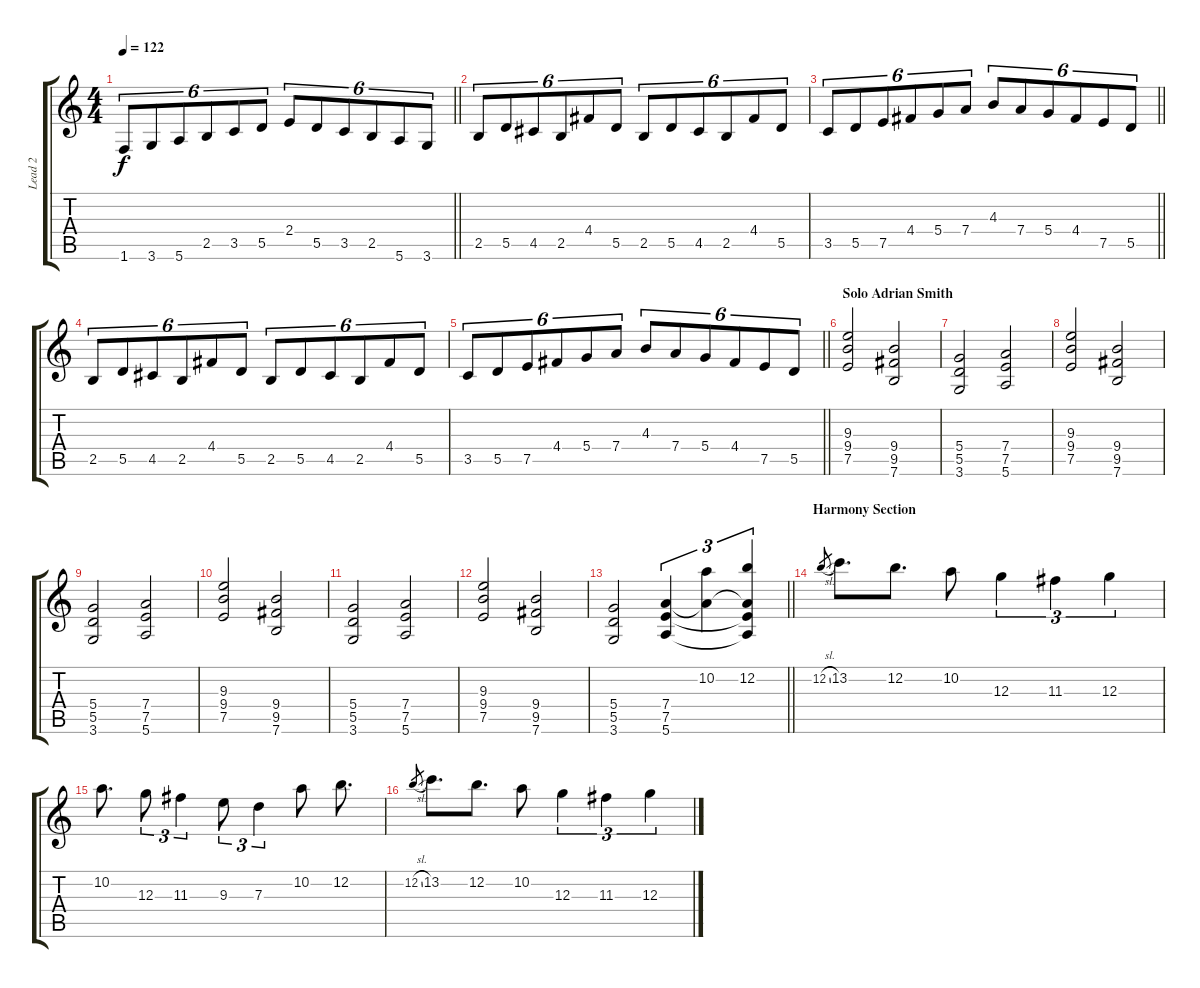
\track ("Lead 2" "Lead 2") {instrument distortionguitar}
\staff {score tabs}
\tuning (E4 B3 G3 D3 A2 E2) {hide}
\ts (4 4)
\tempo 122
\clef g2
\barLineRight lightlight
\ks c
1.6.8{tu (6 4) dy f} 3.6.8{tu (6 4)} 5.6.8{tu (6 4)} 2.5.8{tu (6 4)} 3.5.8{tu (6 4)} 5.5.8{tu (6 4)} 2.4.8{tu (6 4)} 5.5.8{tu (6 4)} 3.5.8{tu (6 4)} 2.5.8{tu (6 4)} 5.6.8{tu (6 4)} 3.6.8{tu (6 4)} |
2.5.8{tu (6 4)} 5.5.8{tu (6 4)} 4.5.8{tu (6 4)} 2.5.8{tu (6 4)} 4.4.8{tu (6 4)} 5.5.8{tu (6 4)} 2.5.8{tu (6 4)} 5.5.8{tu (6 4)} 4.5.8{tu (6 4)} 2.5.8{tu (6 4)} 4.4.8{tu (6 4)} 5.5.8{tu (6 4)} |
\barLineRight lightlight
3.5.8{tu (6 4)} 5.5.8{tu (6 4)} 7.5.8{tu (6 4)} 4.4.8{tu (6 4)} 5.4.8{tu (6 4)} 7.4.8{tu (6 4)} 4.3.8{tu (6 4)} 7.4.8{tu (6 4)} 5.4.8{tu (6 4)} 4.4.8{tu (6 4)} 7.5.8{tu (6 4)} 5.5.8{tu (6 4)} |
2.5.8{tu (6 4)} 5.5.8{tu (6 4)} 4.5.8{tu (6 4)} 2.5.8{tu (6 4)} 4.4.8{tu (6 4)} 5.5.8{tu (6 4)} 2.5.8{tu (6 4)} 5.5.8{tu (6 4)} 4.5.8{tu (6 4)} 2.5.8{tu (6 4)} 4.4.8{tu (6 4)} 5.5.8{tu (6 4)} |
\barLineRight lightlight
3.5.8{tu (6 4)} 5.5.8{tu (6 4)} 7.5.8{tu (6 4)} 4.4.8{tu (6 4)} 5.4.8{tu (6 4)} 7.4.8{tu (6 4)} 4.3.8{tu (6 4)} 7.4.8{tu (6 4)} 5.4.8{tu (6 4)} 4.4.8{tu (6 4)} 7.5.8{tu (6 4)} 5.5.8{tu (6 4)} |
\section ("" "Solo Adrian Smith")
(9.3 9.4 7.5).2 (9.4 9.5 7.6).2 |
(5.4 5.5 3.6).2 (7.4 7.5 5.6).2 |
(9.3 9.4 7.5).2 (9.4 9.5 7.6).2 |
(5.4 5.5 3.6).2 (7.4 7.5 5.6).2 |
(9.3 9.4 7.5).2 (9.4 9.5 7.6).2 |
(5.4 5.5 3.6).2 (7.4 7.5 5.6).2 |
(9.3 9.4 7.5).2 (9.4 9.5 7.6).2 |
\barLineRight lightlight
(5.4 5.5 3.6).2 (7.4 7.5 5.6).4{tu (3 2)} (10.2 7.4{t}).4{tu (3 2)} (12.2 7.4{t} 7.5{t} 5.6{t}).4{tu (3 2)} |
\section ("" "Harmony Section")
12.2{sl}.8{gr} 13.2.8{d} 12.2.8{d} 10.2.8 12.3.4{tu (3 2)} 11.3.4{tu (3 2)} 12.3.4{tu (3 2)} |
10.2.8{d} 12.3.8{tu (3 2)} 11.3.4{tu (3 2)} 9.3.8{tu (3 2)} 7.3.4{tu (3 2)} 10.2.8 12.2.8{d} |
12.2{sl}.8{gr} 13.2.8{d} 12.2.8{d} 10.2.8 12.3.4{tu (3 2)} 11.3.4{tu (3 2)} 12.3.4{tu (3 2)}
